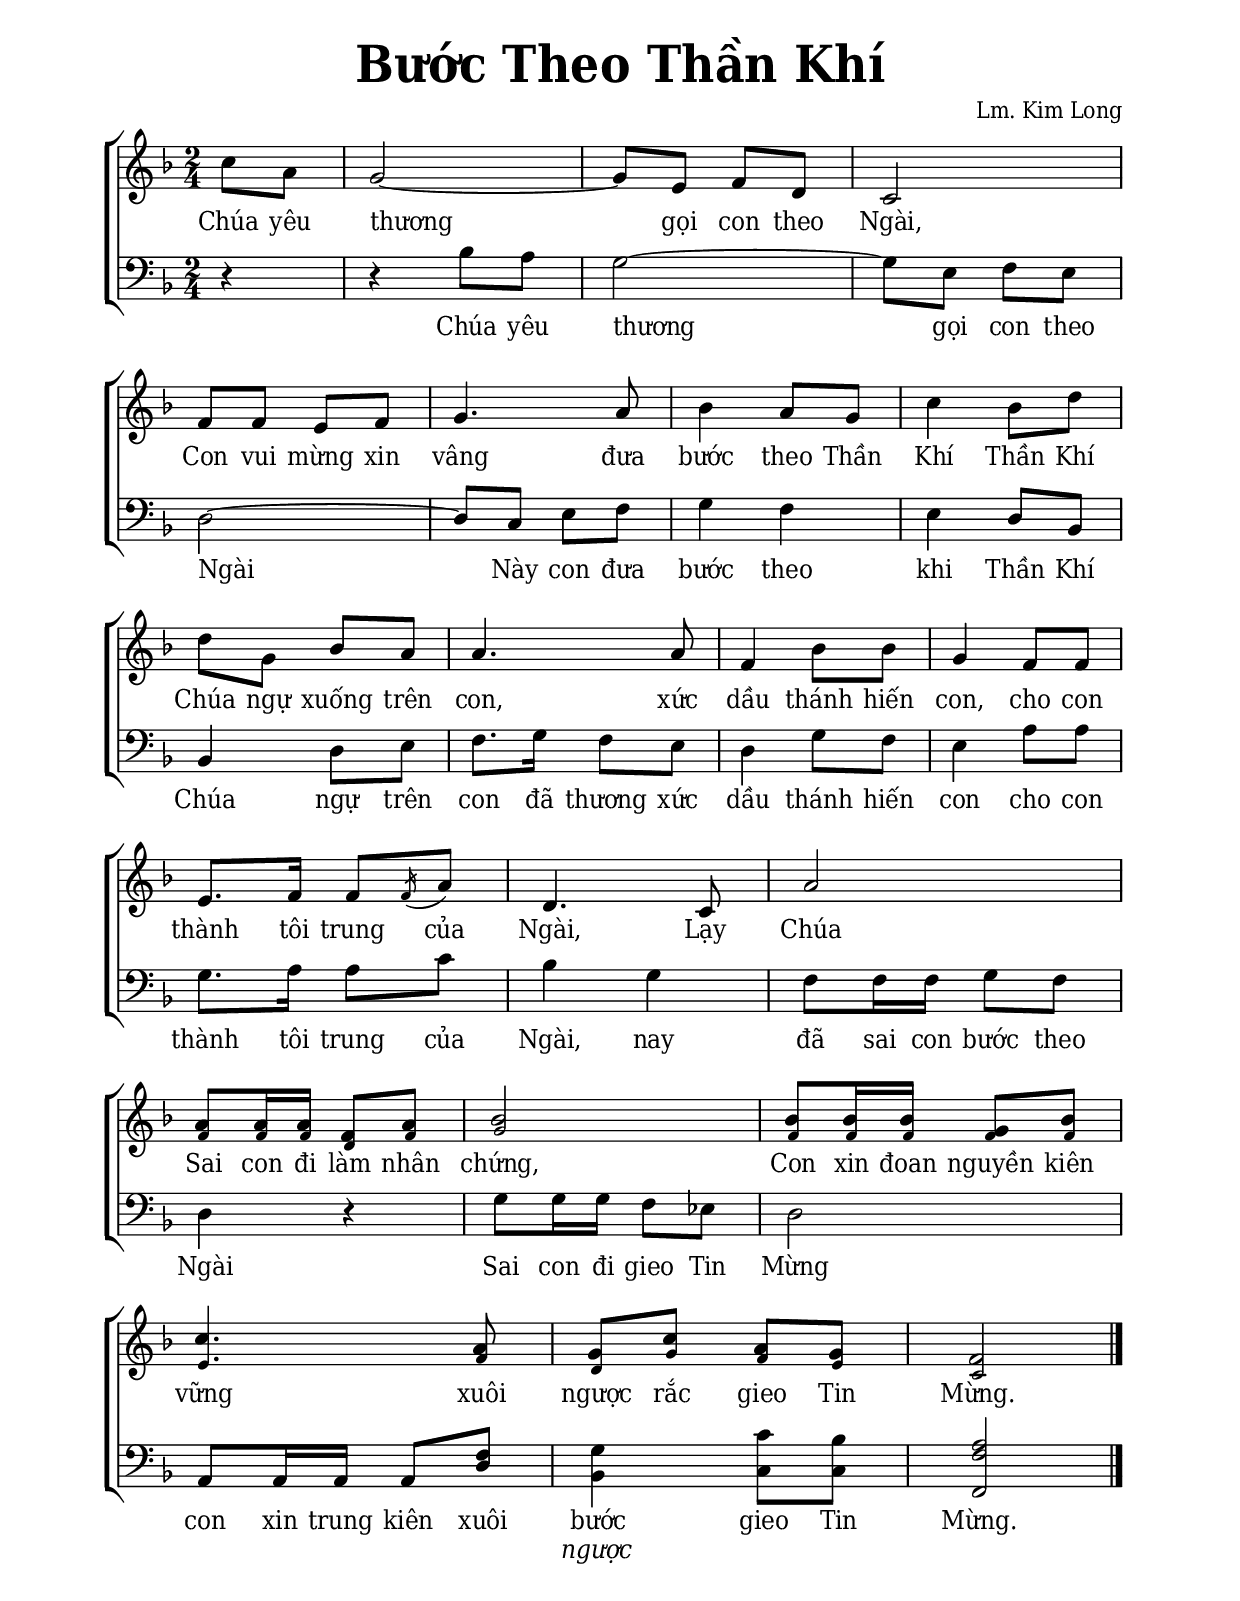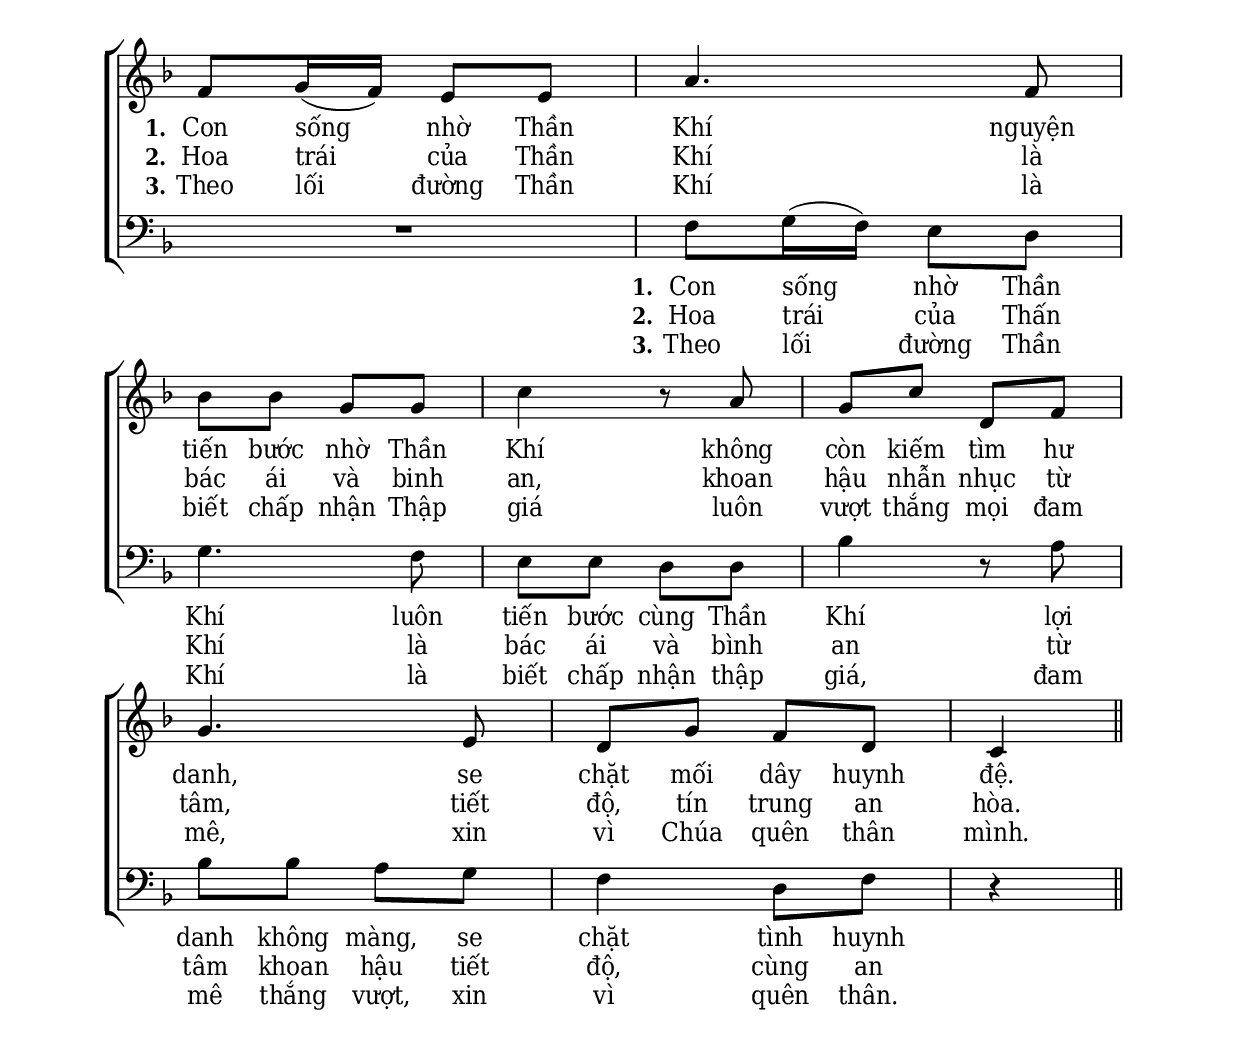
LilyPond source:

% Cài đặt chung
\version "2.22.1"
\include "english.ly"

\header {
  title = \markup { \fontsize #3 "Bước Theo Thần Khí" }
  composer = "Lm. Kim Long"
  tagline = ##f
}

% Đổi kích thước nốt cho bè phụ
notBePhu =
#(define-music-function (font-size music) (number? ly:music?)
   (for-some-music
     (lambda (m)
       (if (music-is-of-type? m 'rhythmic-event)
           (begin
             (set! (ly:music-property m 'tweaks)
                   (cons `(font-size . ,font-size)
                         (ly:music-property m 'tweaks)))
             #t)
           #f))
     music)
   music)

% Nhạc
nhacPhienKhucSop = \relative c'' {
  \partial 4 c8 a |
  g2 ~ |
  g8 e f d |
  c2 |
  f8 f e f |
  g4. a8 |
  bf4 a8 g |
  c4 bf8 d |
  d g, bf a |
  a4. a8 |
  f4 bf8 bf |
  g4 f8 f |
  e8. f16 f8 \slashedGrace { f16 ( } a8) |
  d,4. c8 |
  a'2 |
  <<
    {
      a8 a16 a f8 a |
      bf2 |
      bf8 bf16 bf g8 bf |
      c4. a8 |
      g c a g |
      f2
    }
    { \notBePhu -2 {
      f8 f16 f d8 f |
      g2 |
      f8 f16 f f8 f |
      e4. f8 |
      d g f e |
      c2
    }}
  >>
  \bar "|." \break
  
  f8 g16 (f) e8 e|
  a4. f8 |
  bf bf g g |
  c4 r8 a |
  g c d, f |
  g4. e8 |
  d g f d |
  c4 \bar "||"
}

nhacPhienKhucBas = \relative c' {
  r4 |
  r bf8 a |
  g2 ~ |
  g8 e f e |
  d2 ~ |
  d8 c e f |
  g4 f |
  e d8 bf |
  bf4 d8 e |
  f8. g16 f8 e |
  d4 g8 f |
  e4 a8 a |
  g8. a16 a8 c |
  bf4 g |
  f8 f16 f g8 f |
  d4 r |
  g8 g16 g f8 ef |
  d2 |
  a8 a16 a a8 <f' d> |
  <g bf,>4 <c c,>8 <bf c,> |
  <a f f,>2 |
  
  R2
  f8 g16 (f) e8 d |
  g4. f8 |
  e8 e d d |
  bf'4 r8 a |
  bf bf a g |
  f4 d8 f |
  r4
}

% Lời
loiPhienKhucSopMot = \lyricmode {
  Chúa yêu thương gọi con theo Ngài,
  Con vui mừng xin vâng
  đưa bước theo Thần Khí
  Thần Khí Chúa ngự xuống trên con,
  xức dầu thánh hiến con,
  cho con thành tôi trung của Ngài,
  Lạy Chúa
  Sai con đi làm nhân chứng,
  Con xin đoan nguyền kiên vững
  xuôi ngược rắc gieo Tin Mừng.
  
  \set stanza = #"1."
  Con sống nhờ Thần Khí
  nguyện tiến bước nhờ Thần Khí
  không còn kiếm tìm hư danh,
  se chặt mối dây huynh đệ.
}

loiPhienKhucSopHai = \lyricmode {
  \repeat unfold 56 { _ }
  \set stanza = #"2."
  Hoa trái của Thần Khí là bác ái và binh an,
  khoan hậu nhẫn nhục từ tâm,
  tiết độ, tín trung an hòa.
}

loiPhienKhucSopBa = \lyricmode {
  \repeat unfold 56 { _ }
  \set stanza = #"3."
  Theo lối đường Thần Khí là biết chấp nhận Thập giá
  luôn vượt thắng mọi đam mê,
  xin vì Chúa quên thân mình.
}

loiPhienKhucBasMot = \lyricmode {
  Chúa yêu thương gọi con theo Ngài
  Này con đưa bước theo 
  khi Thần Khí Chúa ngự trên con
  đã thương xức dầu thánh hiến con
  cho con thành tôi trung của Ngài,
  nay đã sai con bước theo Ngài
  Sai con đi gieo Tin Mừng
  con xin trung kiên xuôi
  <<
    {
      bước
    }
    \new Lyrics {
	    \set associatedVoice = "beSop"
	    \override Lyrics.LyricText.font-shape = #'italic
	    ngược
	}
  >>
  gieo Tin Mừng.
  
  \set stanza = #"1."
  Con sống nhờ Thần Khí
  luôn tiến bước cùng Thần Khí
  lợi danh không màng, se chặt tình huynh đệ.
}

loiPhienKhucBasHai = \lyricmode {
  \repeat unfold 55 { _ }
  \set stanza = #"2."
  Hoa trái của Thấn Khí là bác ái và bình an
  từ tâm khoan hậu tiết độ,
  cùng an hòa.
}

loiPhienKhucBasBa = \lyricmode {
  \repeat unfold 55 { _ }
  \set stanza = #"3."
  Theo lối đường Thần Khí
  là biết chấp nhận thập giá,
  đam mê thắng vượt,
  xin vì quên thân.
}


% Dàn trang
\paper {
  #(set-paper-size "a4")
  top-margin = 15\mm
  bottom-margin = 20\mm
  left-margin = 20\mm
  right-margin = 20\mm
  indent = #0
  #(define fonts
    (make-pango-font-tree
      "Deja Vu Serif Condensed"
      "Deja Vu Serif Condensed"
      "Deja Vu Serif Condensed"
      (/ 20 20)))
  print-page-number = #f
  %page-count = #2
  %systems-per-page = 5
}

TongNhip = {
  \key f \major \time 2/4
  \set Timing.beamExceptions = #'()
  \set Timing.baseMoment = #(ly:make-moment 1/4)
}

\score {
  \new ChoirStaff <<
    \new Staff \with {
        \consists "Merge_rests_engraver"
        printPartCombineTexts = ##f
      }
      <<
      \new Voice = beSop {
        \clef treble \TongNhip \nhacPhienKhucSop
      }
      \new NullVoice = beSop \nhacPhienKhucSop
      \new Lyrics \lyricsto beSop \loiPhienKhucSopMot
      \new Lyrics \lyricsto beSop \loiPhienKhucSopHai
      \new Lyrics \lyricsto beSop \loiPhienKhucSopBa
      >>
    \new Staff
      <<
      \new Voice = beBas {
        \clef bass \TongNhip \nhacPhienKhucBas
      }
      \new Lyrics \lyricsto beBas \loiPhienKhucBasMot
      \new Lyrics \lyricsto beBas \loiPhienKhucBasHai
      \new Lyrics \lyricsto beBas \loiPhienKhucBasBa
    >>
  >>
  \layout {
    %\override Staff.TimeSignature.transparent = ##t
    %\override Lyrics.LyricText.font-size = #+2.2
    \override Lyrics.LyricSpace.minimum-distance = #1
    \override Score.BarNumber.break-visibility = ##(#f #f #f)
    \override Score.SpacingSpanner.uniform-stretching = ##t
  } 
}

